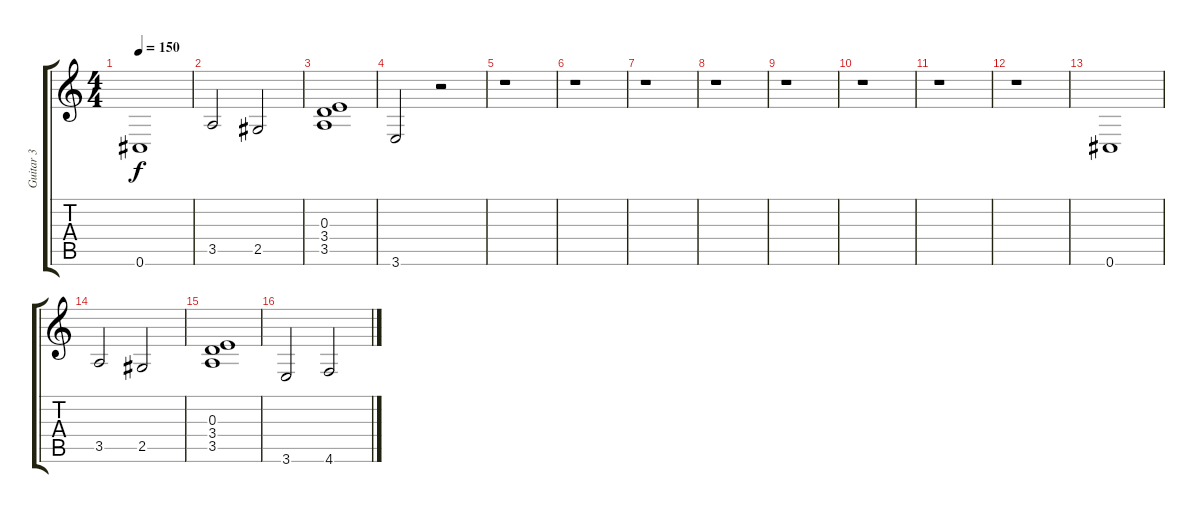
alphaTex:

\track ("Guitar 3" "Guitar 3") {instrument electricguitarclean}
\staff {score tabs}
\tuning (Db4 Ab3 E3 B2 Gb2 Db2) {hide}
\ts (4 4)
\tempo 150
\clef g2
\ks c
0.6.1{dy f} |
3.5.2 2.5.2 |
(0.3 3.4 3.5).1 |
3.6.2 r.2 |
r.1 |
r.1 |
r.1 |
r.1 |
r.1 |
r.1 |
r.1 |
r.1 |
0.6.1 |
3.5.2 2.5.2 |
(0.3 3.4 3.5).1 |
3.6.2 4.6.2
